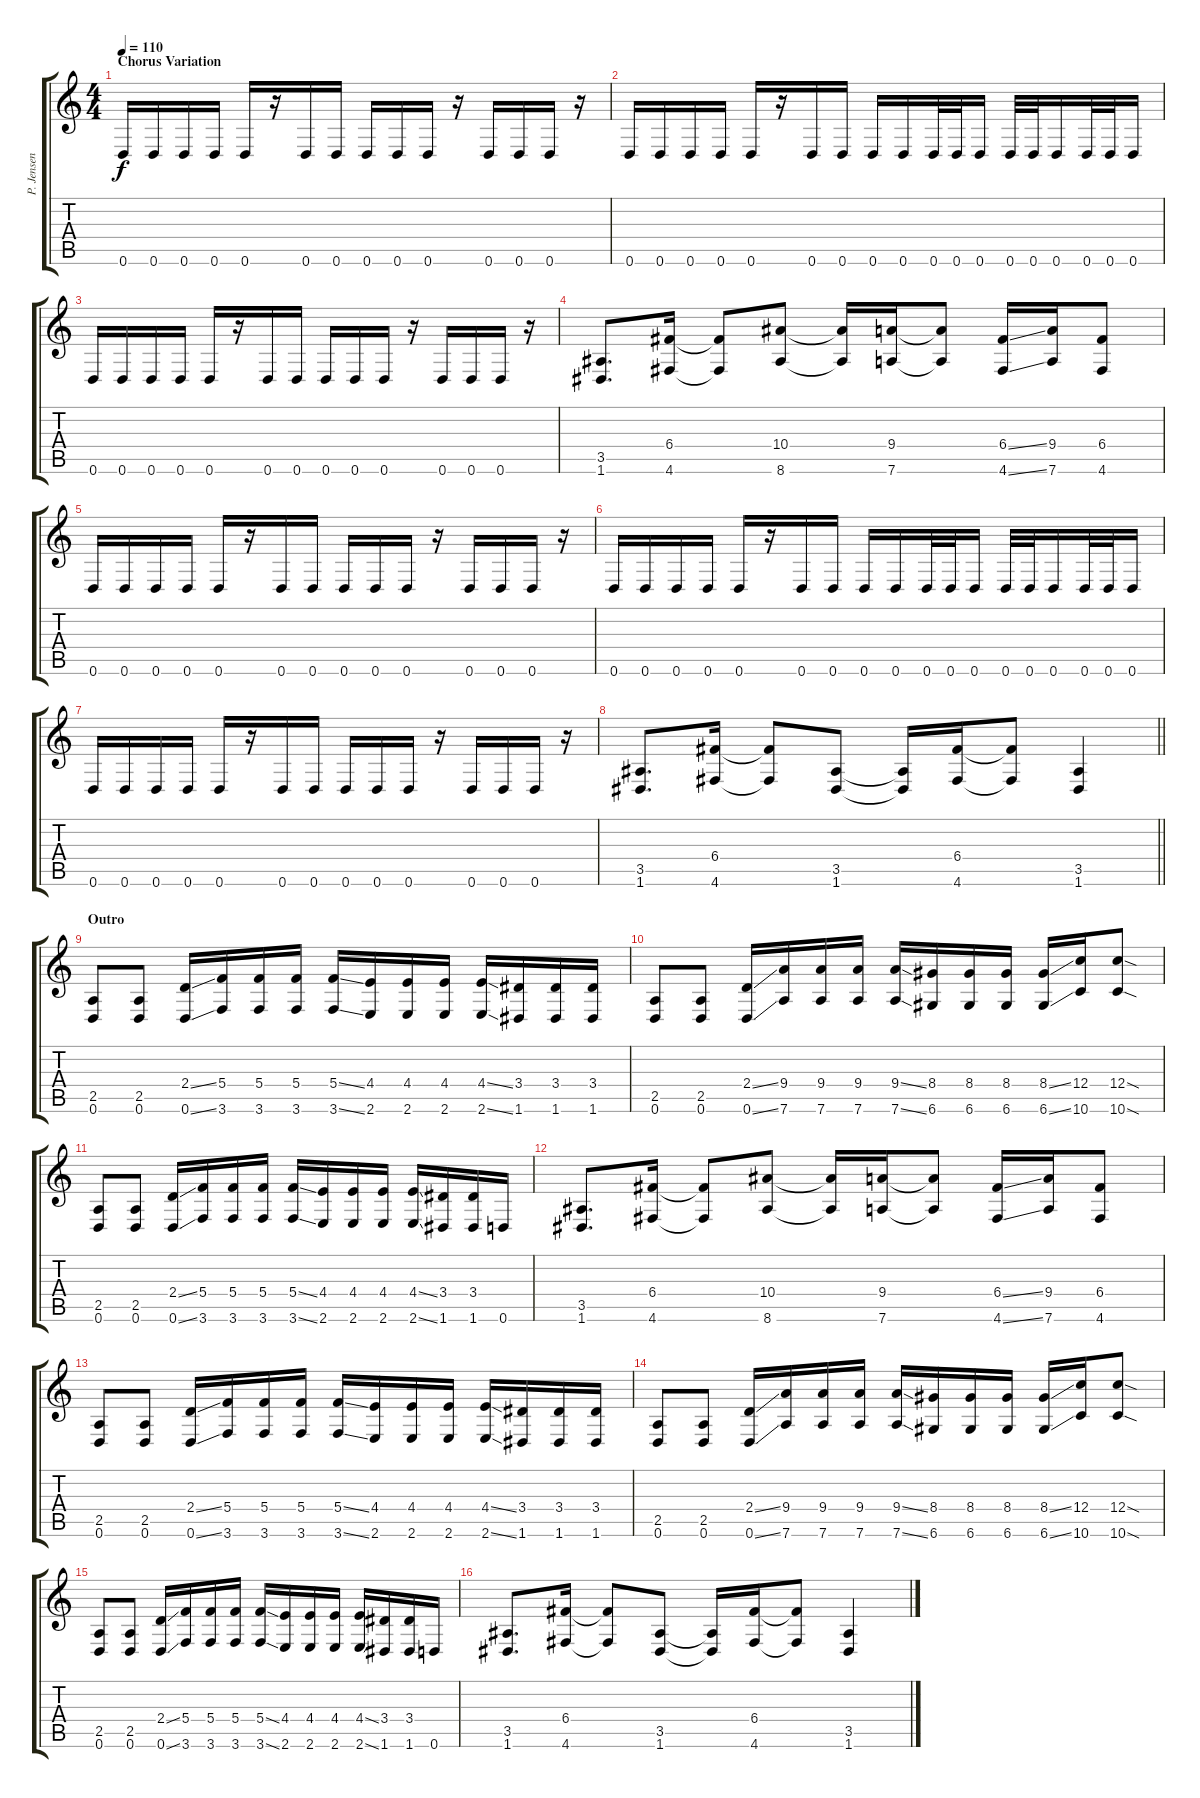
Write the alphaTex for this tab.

\track ("P. Jensen" "P. Jensen") {instrument distortionguitar}
\staff {score tabs}
\tuning (D4 A3 F3 C3 G2 D2) {hide}
\ts (4 4)
\section ("" "Chorus Variation")
\tempo 110
\clef g2
\ks c
0.6.16{dy f} 0.6.16 0.6.16 0.6.16 0.6.16 r.16 0.6.16 0.6.16 0.6.16 0.6.16 0.6.16 r.16 0.6.16 0.6.16 0.6.16 r.16 |
0.6.16 0.6.16 0.6.16 0.6.16 0.6.16 r.16 0.6.16 0.6.16 0.6.16 0.6.16 0.6.32 0.6.32 0.6.16 0.6.32 0.6.32 0.6.16 0.6.32 0.6.32 0.6.16 |
0.6.16 0.6.16 0.6.16 0.6.16 0.6.16 r.16 0.6.16 0.6.16 0.6.16 0.6.16 0.6.16 r.16 0.6.16 0.6.16 0.6.16 r.16 |
(3.5 1.6).8{d} (6.4 4.6).16 (6.4{t} 4.6{t}).8 (10.4 8.6).8 (10.4{t} 8.6{t}).16 (9.4 7.6).16 (9.4{t} 7.6{t}).8 (6.4{ss} 4.6{ss}).16 (9.4 7.6).16 (6.4 4.6).8 |
0.6.16 0.6.16 0.6.16 0.6.16 0.6.16 r.16 0.6.16 0.6.16 0.6.16 0.6.16 0.6.16 r.16 0.6.16 0.6.16 0.6.16 r.16 |
0.6.16 0.6.16 0.6.16 0.6.16 0.6.16 r.16 0.6.16 0.6.16 0.6.16 0.6.16 0.6.32 0.6.32 0.6.16 0.6.32 0.6.32 0.6.16 0.6.32 0.6.32 0.6.16 |
0.6.16 0.6.16 0.6.16 0.6.16 0.6.16 r.16 0.6.16 0.6.16 0.6.16 0.6.16 0.6.16 r.16 0.6.16 0.6.16 0.6.16 r.16 |
\barLineRight lightlight
(3.5 1.6).8{d} (6.4 4.6).16 (6.4{t} 4.6{t}).8 (3.5 1.6).8 (3.5{t} 1.6{t}).16 (6.4 4.6).16 (6.4{t} 4.6{t}).8 (3.5 1.6).4 |
\section ("" "Outro")
(2.5 0.6).8 (2.5 0.6).8 (2.4{ss} 0.6{ss}).16 (5.4 3.6).16 (5.4 3.6).16 (5.4 3.6).16 (5.4{ss} 3.6{ss}).16 (4.4 2.6).16 (4.4 2.6).16 (4.4 2.6).16 (4.4{ss} 2.6{ss}).16 (3.4 1.6).16 (3.4 1.6).16 (3.4 1.6).16 |
(2.5 0.6).8 (2.5 0.6).8 (2.4{ss} 0.6{ss}).16 (9.4 7.6).16 (9.4 7.6).16 (9.4 7.6).16 (9.4{ss} 7.6{ss}).16 (8.4 6.6).16 (8.4 6.6).16 (8.4 6.6).16 (8.4{ss} 6.6{ss}).16 (12.4 10.6).16 (12.4{sod} 10.6{sod}).8 |
(2.5 0.6).8 (2.5 0.6).8 (2.4{ss} 0.6{ss}).16 (5.4 3.6).16 (5.4 3.6).16 (5.4 3.6).16 (5.4{ss} 3.6{ss}).16 (4.4 2.6).16 (4.4 2.6).16 (4.4 2.6).16 (4.4{ss} 2.6{ss}).16 (3.4 1.6).16 (3.4 1.6).16 0.6.16 |
(3.5 1.6).8{d} (6.4 4.6).16 (6.4{t} 4.6{t}).8 (10.4 8.6).8 (10.4{t} 8.6{t}).16 (9.4 7.6).16 (9.4{t} 7.6{t}).8 (6.4{ss} 4.6{ss}).16 (9.4 7.6).16 (6.4 4.6).8 |
(2.5 0.6).8 (2.5 0.6).8 (2.4{ss} 0.6{ss}).16 (5.4 3.6).16 (5.4 3.6).16 (5.4 3.6).16 (5.4{ss} 3.6{ss}).16 (4.4 2.6).16 (4.4 2.6).16 (4.4 2.6).16 (4.4{ss} 2.6{ss}).16 (3.4 1.6).16 (3.4 1.6).16 (3.4 1.6).16 |
(2.5 0.6).8 (2.5 0.6).8 (2.4{ss} 0.6{ss}).16 (9.4 7.6).16 (9.4 7.6).16 (9.4 7.6).16 (9.4{ss} 7.6{ss}).16 (8.4 6.6).16 (8.4 6.6).16 (8.4 6.6).16 (8.4{ss} 6.6{ss}).16 (12.4 10.6).16 (12.4{sod} 10.6{sod}).8 |
(2.5 0.6).8 (2.5 0.6).8 (2.4{ss} 0.6{ss}).16 (5.4 3.6).16 (5.4 3.6).16 (5.4 3.6).16 (5.4{ss} 3.6{ss}).16 (4.4 2.6).16 (4.4 2.6).16 (4.4 2.6).16 (4.4{ss} 2.6{ss}).16 (3.4 1.6).16 (3.4 1.6).16 0.6.16 |
(3.5 1.6).8{d} (6.4 4.6).16 (6.4{t} 4.6{t}).8 (3.5 1.6).8 (3.5{t} 1.6{t}).16 (6.4 4.6).16 (6.4{t} 4.6{t}).8 (3.5 1.6).4
